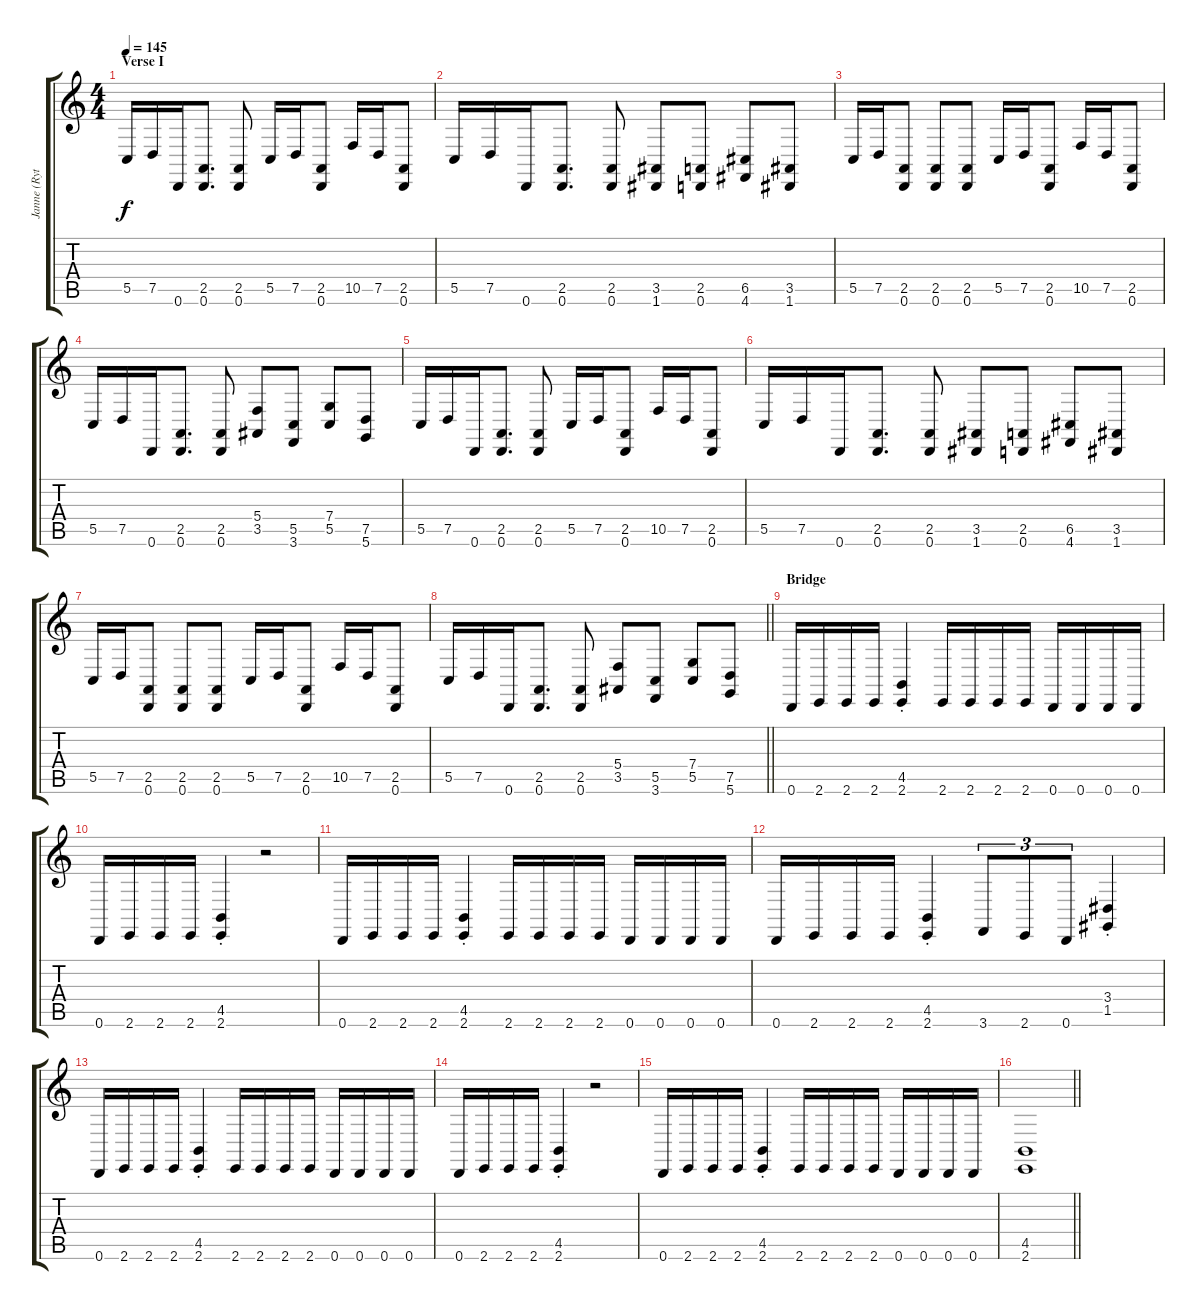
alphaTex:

\track ("Janne (Rythm II)" "Janne (Ryt") {instrument stringensemble1}
\staff {score tabs}
\tuning (D4 A3 F3 C3 G2 D2) {hide}
\ts (4 4)
\section ("" "Verse I")
\tempo 145
\clef g2
\ks c
5.5.16{dy f} 7.5.16 0.6.16 (2.5 0.6).8{d} (2.5 0.6).8 5.5.16 7.5.16 (2.5 0.6).8 10.5.16 7.5.16 (2.5 0.6).8 |
5.5.16 7.5.16 0.6.16 (2.5 0.6).8{d} (2.5 0.6).8 (3.5 1.6).8 (2.5 0.6).8 (6.5 4.6).8 (3.5 1.6).8 |
5.5.16 7.5.16 (2.5 0.6).8 (2.5 0.6).8 (2.5 0.6).8 5.5.16 7.5.16 (2.5 0.6).8 10.5.16 7.5.16 (2.5 0.6).8 |
5.5.16 7.5.16 0.6.16 (2.5 0.6).8{d} (2.5 0.6).8 (5.4 3.5).8 (5.5 3.6).8 (7.4 5.5).8 (7.5 5.6).8 |
5.5.16 7.5.16 0.6.16 (2.5 0.6).8{d} (2.5 0.6).8 5.5.16 7.5.16 (2.5 0.6).8 10.5.16 7.5.16 (2.5 0.6).8 |
5.5.16 7.5.16 0.6.16 (2.5 0.6).8{d} (2.5 0.6).8 (3.5 1.6).8 (2.5 0.6).8 (6.5 4.6).8 (3.5 1.6).8 |
5.5.16 7.5.16 (2.5 0.6).8 (2.5 0.6).8 (2.5 0.6).8 5.5.16 7.5.16 (2.5 0.6).8 10.5.16 7.5.16 (2.5 0.6).8 |
\barLineRight lightlight
5.5.16 7.5.16 0.6.16 (2.5 0.6).8{d} (2.5 0.6).8 (5.4 3.5).8 (5.5 3.6).8 (7.4 5.5).8 (7.5 5.6).8 |
\section ("" "Bridge")
0.6.16{volume 8 balance 13 instrument brightacousticpiano} 2.6.16 2.6.16 2.6.16 (4.5{st} 2.6{st}).4 2.6.16 2.6.16 2.6.16 2.6.16 0.6.16 0.6.16 0.6.16 0.6.16 |
0.6.16 2.6.16 2.6.16 2.6.16 (4.5{st} 2.6{st}).4 r.2 |
0.6.16 2.6.16 2.6.16 2.6.16 (4.5{st} 2.6{st}).4 2.6.16 2.6.16 2.6.16 2.6.16 0.6.16 0.6.16 0.6.16 0.6.16 |
0.6.16 2.6.16 2.6.16 2.6.16 (4.5{st} 2.6{st}).4 3.6.8{tu (3 2)} 2.6.8{tu (3 2)} 0.6.8{tu (3 2)} (3.4{st} 1.5{st}).4 |
0.6.16 2.6.16 2.6.16 2.6.16 (4.5{st} 2.6{st}).4 2.6.16 2.6.16 2.6.16 2.6.16 0.6.16 0.6.16 0.6.16 0.6.16 |
0.6.16 2.6.16 2.6.16 2.6.16 (4.5{st} 2.6{st}).4 r.2 |
0.6.16 2.6.16 2.6.16 2.6.16 (4.5{st} 2.6{st}).4 2.6.16 2.6.16 2.6.16 2.6.16 0.6.16 0.6.16 0.6.16 0.6.16 |
\barLineRight lightlight
(4.5 2.6).1
